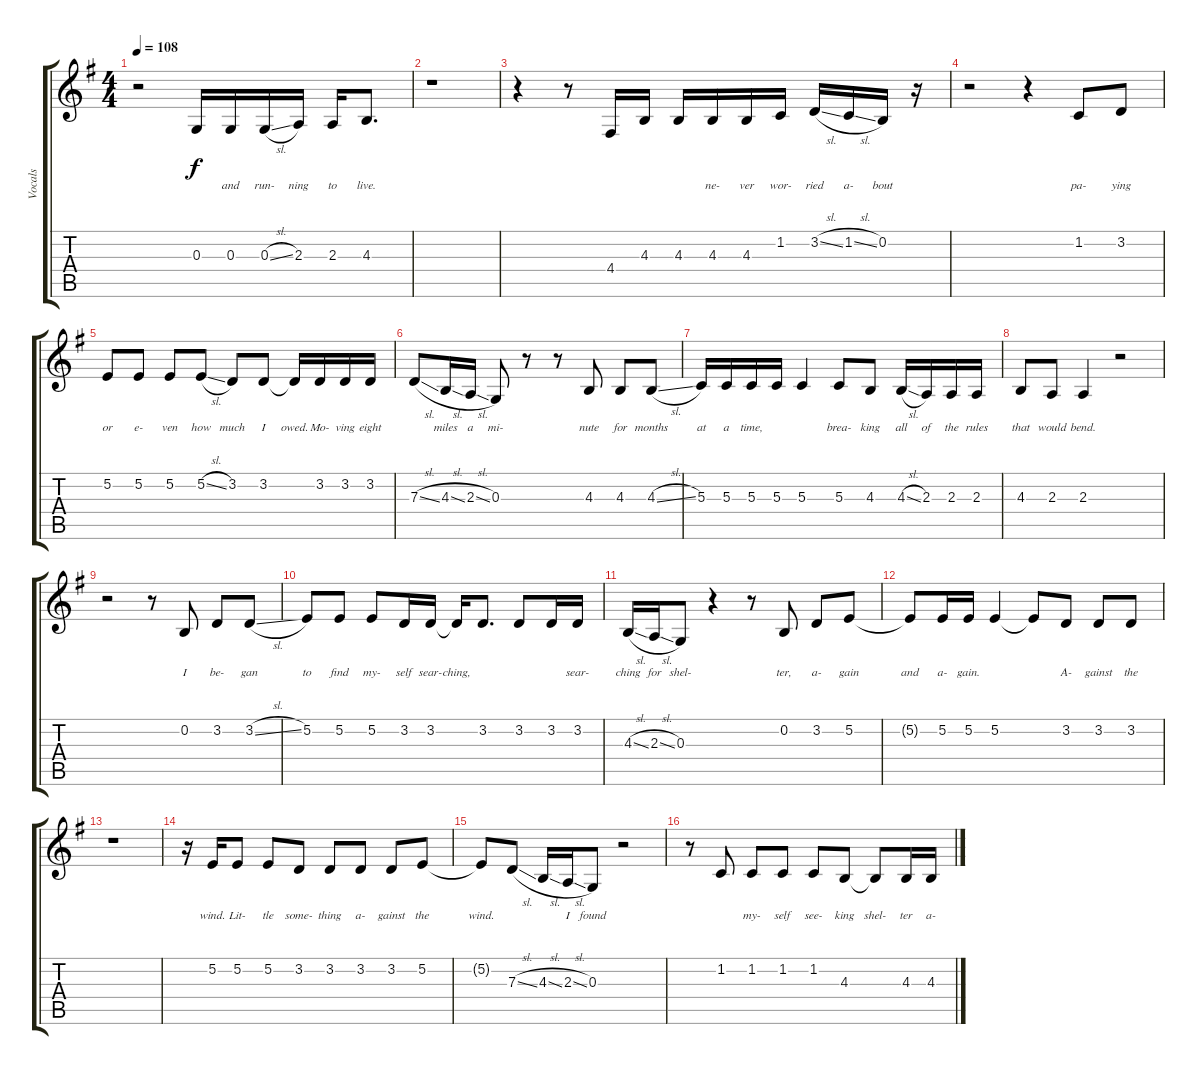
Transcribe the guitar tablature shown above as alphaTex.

\track ("Vocals" "Vocals") {instrument clarinet}
\staff {score tabs}
\tuning (E4 B3 G3 D3 A2 E2) {hide}
\ts (4 4)
\tempo 108
\clef g2
\ks g
r.2{dy f} 0.3.16{lyrics (0 "") lyrics (1 "") lyrics (2 "") lyrics (3 "") lyrics (4 "")} 0.3.16{lyrics (0 "and") lyrics (1 "") lyrics (2 "") lyrics (3 "") lyrics (4 "")} 0.3{sl}.16{lyrics (0 "run-") lyrics (1 "") lyrics (2 "") lyrics (3 "") lyrics (4 "")} 2.3.16{lyrics (0 "ning") lyrics (1 "") lyrics (2 "") lyrics (3 "") lyrics (4 "")} 2.3.16{lyrics (0 "to") lyrics (1 "") lyrics (2 "") lyrics (3 "") lyrics (4 "")} 4.3.8{d lyrics (0 "live.") lyrics (1 "") lyrics (2 "") lyrics (3 "") lyrics (4 "")} |
r.1 |
r.4 r.8 4.4.16{lyrics (0 "") lyrics (1 "") lyrics (2 "") lyrics (3 "") lyrics (4 "")} 4.3.16{lyrics (0 "") lyrics (1 "") lyrics (2 "") lyrics (3 "") lyrics (4 "")} 4.3.16{lyrics (0 "") lyrics (1 "") lyrics (2 "") lyrics (3 "") lyrics (4 "")} 4.3.16{lyrics (0 "ne-") lyrics (1 "") lyrics (2 "") lyrics (3 "") lyrics (4 "")} 4.3.16{lyrics (0 "ver") lyrics (1 "") lyrics (2 "") lyrics (3 "") lyrics (4 "")} 1.2.16{lyrics (0 "wor-") lyrics (1 "") lyrics (2 "") lyrics (3 "") lyrics (4 "")} 3.2{sl}.16{lyrics (0 "ried") lyrics (1 "") lyrics (2 "") lyrics (3 "") lyrics (4 "")} 1.2{sl}.16{lyrics (0 "a-") lyrics (1 "") lyrics (2 "") lyrics (3 "") lyrics (4 "")} 0.2.16{lyrics (0 "bout") lyrics (1 "") lyrics (2 "") lyrics (3 "") lyrics (4 "")} r.16 |
r.2 r.4 1.2.8{lyrics (0 "pa-") lyrics (1 "") lyrics (2 "") lyrics (3 "") lyrics (4 "")} 3.2.8{lyrics (0 "ying") lyrics (1 "") lyrics (2 "") lyrics (3 "") lyrics (4 "")} |
5.2.8{lyrics (0 "or") lyrics (1 "") lyrics (2 "") lyrics (3 "") lyrics (4 "")} 5.2.8{lyrics (0 "e-") lyrics (1 "") lyrics (2 "") lyrics (3 "") lyrics (4 "")} 5.2.8{lyrics (0 "ven") lyrics (1 "") lyrics (2 "") lyrics (3 "") lyrics (4 "")} 5.2{sl}.8{lyrics (0 "how") lyrics (1 "") lyrics (2 "") lyrics (3 "") lyrics (4 "")} 3.2.8{lyrics (0 "much") lyrics (1 "") lyrics (2 "") lyrics (3 "") lyrics (4 "")} 3.2.8{lyrics (0 "I") lyrics (1 "") lyrics (2 "") lyrics (3 "") lyrics (4 "")} 3.2{t}.16{lyrics (0 "owed.") lyrics (1 "") lyrics (2 "") lyrics (3 "") lyrics (4 "")} 3.2.16{lyrics (0 "Mo-") lyrics (1 "") lyrics (2 "") lyrics (3 "") lyrics (4 "")} 3.2.16{lyrics (0 "ving") lyrics (1 "") lyrics (2 "") lyrics (3 "") lyrics (4 "")} 3.2.16{lyrics (0 "eight") lyrics (1 "") lyrics (2 "") lyrics (3 "") lyrics (4 "")} |
7.3{sl}.8{lyrics (0 "") lyrics (1 "") lyrics (2 "") lyrics (3 "") lyrics (4 "")} 4.3{sl}.16{lyrics (0 "miles") lyrics (1 "") lyrics (2 "") lyrics (3 "") lyrics (4 "")} 2.3{sl}.16{lyrics (0 "a") lyrics (1 "") lyrics (2 "") lyrics (3 "") lyrics (4 "")} 0.3.8{lyrics (0 "mi-") lyrics (1 "") lyrics (2 "") lyrics (3 "") lyrics (4 "")} r.8 r.8 4.3.8{lyrics (0 "nute") lyrics (1 "") lyrics (2 "") lyrics (3 "") lyrics (4 "")} 4.3.8{lyrics (0 "for") lyrics (1 "") lyrics (2 "") lyrics (3 "") lyrics (4 "")} 4.3{sl}.8{lyrics (0 "months") lyrics (1 "") lyrics (2 "") lyrics (3 "") lyrics (4 "")} |
5.3.16{lyrics (0 "at") lyrics (1 "") lyrics (2 "") lyrics (3 "") lyrics (4 "")} 5.3.16{lyrics (0 "a") lyrics (1 "") lyrics (2 "") lyrics (3 "") lyrics (4 "")} 5.3.16{lyrics (0 "time,") lyrics (1 "") lyrics (2 "") lyrics (3 "") lyrics (4 "")} 5.3.16{lyrics (0 "") lyrics (1 "") lyrics (2 "") lyrics (3 "") lyrics (4 "")} 5.3.4{lyrics (0 "") lyrics (1 "") lyrics (2 "") lyrics (3 "") lyrics (4 "")} 5.3.8{lyrics (0 "brea-") lyrics (1 "") lyrics (2 "") lyrics (3 "") lyrics (4 "")} 4.3.8{lyrics (0 "king") lyrics (1 "") lyrics (2 "") lyrics (3 "") lyrics (4 "")} 4.3{sl}.16{lyrics (0 "all") lyrics (1 "") lyrics (2 "") lyrics (3 "") lyrics (4 "")} 2.3.16{lyrics (0 "of") lyrics (1 "") lyrics (2 "") lyrics (3 "") lyrics (4 "")} 2.3.16{lyrics (0 "the") lyrics (1 "") lyrics (2 "") lyrics (3 "") lyrics (4 "")} 2.3.16{lyrics (0 "rules") lyrics (1 "") lyrics (2 "") lyrics (3 "") lyrics (4 "")} |
4.3.8{lyrics (0 "that") lyrics (1 "") lyrics (2 "") lyrics (3 "") lyrics (4 "")} 2.3.8{lyrics (0 "would") lyrics (1 "") lyrics (2 "") lyrics (3 "") lyrics (4 "")} 2.3.4{lyrics (0 "bend.") lyrics (1 "") lyrics (2 "") lyrics (3 "") lyrics (4 "")} r.2 |
r.2 r.8 0.2.8{lyrics (0 "I") lyrics (1 "") lyrics (2 "") lyrics (3 "") lyrics (4 "")} 3.2.8{lyrics (0 "be-") lyrics (1 "") lyrics (2 "") lyrics (3 "") lyrics (4 "")} 3.2{sl}.8{lyrics (0 "gan") lyrics (1 "") lyrics (2 "") lyrics (3 "") lyrics (4 "")} |
5.2.8{lyrics (0 "to") lyrics (1 "") lyrics (2 "") lyrics (3 "") lyrics (4 "")} 5.2.8{lyrics (0 "find") lyrics (1 "") lyrics (2 "") lyrics (3 "") lyrics (4 "")} 5.2.8{lyrics (0 "my-") lyrics (1 "") lyrics (2 "") lyrics (3 "") lyrics (4 "")} 3.2.16{lyrics (0 "self") lyrics (1 "") lyrics (2 "") lyrics (3 "") lyrics (4 "")} 3.2.16{lyrics (0 "sear-") lyrics (1 "") lyrics (2 "") lyrics (3 "") lyrics (4 "")} 3.2{t}.16{lyrics (0 "ching,") lyrics (1 "") lyrics (2 "") lyrics (3 "") lyrics (4 "")} 3.2.8{d lyrics (0 "") lyrics (1 "") lyrics (2 "") lyrics (3 "") lyrics (4 "")} 3.2.8{lyrics (0 "") lyrics (1 "") lyrics (2 "") lyrics (3 "") lyrics (4 "")} 3.2.16{lyrics (0 "") lyrics (1 "") lyrics (2 "") lyrics (3 "") lyrics (4 "")} 3.2.16{lyrics (0 "sear-") lyrics (1 "") lyrics (2 "") lyrics (3 "") lyrics (4 "")} |
4.3{sl}.16{lyrics (0 "ching") lyrics (1 "") lyrics (2 "") lyrics (3 "") lyrics (4 "")} 2.3{sl}.16{lyrics (0 "for") lyrics (1 "") lyrics (2 "") lyrics (3 "") lyrics (4 "")} 0.3.8{lyrics (0 "shel-") lyrics (1 "") lyrics (2 "") lyrics (3 "") lyrics (4 "")} r.4 r.8 0.2.8{lyrics (0 "ter,") lyrics (1 "") lyrics (2 "") lyrics (3 "") lyrics (4 "")} 3.2.8{lyrics (0 "a-") lyrics (1 "") lyrics (2 "") lyrics (3 "") lyrics (4 "")} 5.2.8{lyrics (0 "gain") lyrics (1 "") lyrics (2 "") lyrics (3 "") lyrics (4 "")} |
5.2{t}.8{lyrics (0 "and") lyrics (1 "") lyrics (2 "") lyrics (3 "") lyrics (4 "")} 5.2.16{lyrics (0 "a-") lyrics (1 "") lyrics (2 "") lyrics (3 "") lyrics (4 "")} 5.2.16{lyrics (0 "gain.") lyrics (1 "") lyrics (2 "") lyrics (3 "") lyrics (4 "")} 5.2.4{lyrics (0 "") lyrics (1 "") lyrics (2 "") lyrics (3 "") lyrics (4 "")} 5.2{t}.8{lyrics (0 "") lyrics (1 "") lyrics (2 "") lyrics (3 "") lyrics (4 "")} 3.2.8{lyrics (0 "A-") lyrics (1 "") lyrics (2 "") lyrics (3 "") lyrics (4 "")} 3.2.8{lyrics (0 "gainst") lyrics (1 "") lyrics (2 "") lyrics (3 "") lyrics (4 "")} 3.2.8{lyrics (0 "the") lyrics (1 "") lyrics (2 "") lyrics (3 "") lyrics (4 "")} |
r.1 |
r.16 5.2.16{lyrics (0 "wind.") lyrics (1 "") lyrics (2 "") lyrics (3 "") lyrics (4 "")} 5.2.8{lyrics (0 "Lit-") lyrics (1 "") lyrics (2 "") lyrics (3 "") lyrics (4 "")} 5.2.8{lyrics (0 "tle") lyrics (1 "") lyrics (2 "") lyrics (3 "") lyrics (4 "")} 3.2.8{lyrics (0 "some-") lyrics (1 "") lyrics (2 "") lyrics (3 "") lyrics (4 "")} 3.2.8{lyrics (0 "thing") lyrics (1 "") lyrics (2 "") lyrics (3 "") lyrics (4 "")} 3.2.8{lyrics (0 "a-") lyrics (1 "") lyrics (2 "") lyrics (3 "") lyrics (4 "")} 3.2.8{lyrics (0 "gainst") lyrics (1 "") lyrics (2 "") lyrics (3 "") lyrics (4 "")} 5.2.8{lyrics (0 "the") lyrics (1 "") lyrics (2 "") lyrics (3 "") lyrics (4 "")} |
5.2{t}.8{lyrics (0 "wind.") lyrics (1 "") lyrics (2 "") lyrics (3 "") lyrics (4 "")} 7.3{sl}.8{lyrics (0 "") lyrics (1 "") lyrics (2 "") lyrics (3 "") lyrics (4 "")} 4.3{sl}.16{lyrics (0 "") lyrics (1 "") lyrics (2 "") lyrics (3 "") lyrics (4 "")} 2.3{sl}.16{lyrics (0 "I") lyrics (1 "") lyrics (2 "") lyrics (3 "") lyrics (4 "")} 0.3.8{lyrics (0 "found") lyrics (1 "") lyrics (2 "") lyrics (3 "") lyrics (4 "")} r.2 |
r.8 1.2.8{lyrics (0 "") lyrics (1 "") lyrics (2 "") lyrics (3 "") lyrics (4 "")} 1.2.8{lyrics (0 "my-") lyrics (1 "") lyrics (2 "") lyrics (3 "") lyrics (4 "")} 1.2.8{lyrics (0 "self") lyrics (1 "") lyrics (2 "") lyrics (3 "") lyrics (4 "")} 1.2.8{lyrics (0 "see-") lyrics (1 "") lyrics (2 "") lyrics (3 "") lyrics (4 "")} 4.3.8{lyrics (0 "king") lyrics (1 "") lyrics (2 "") lyrics (3 "") lyrics (4 "")} 4.3{t}.8{lyrics (0 "shel-") lyrics (1 "") lyrics (2 "") lyrics (3 "") lyrics (4 "")} 4.3.16{lyrics (0 "ter") lyrics (1 "") lyrics (2 "") lyrics (3 "") lyrics (4 "")} 4.3.16{lyrics (0 "a-") lyrics (1 "") lyrics (2 "") lyrics (3 "") lyrics (4 "")}
